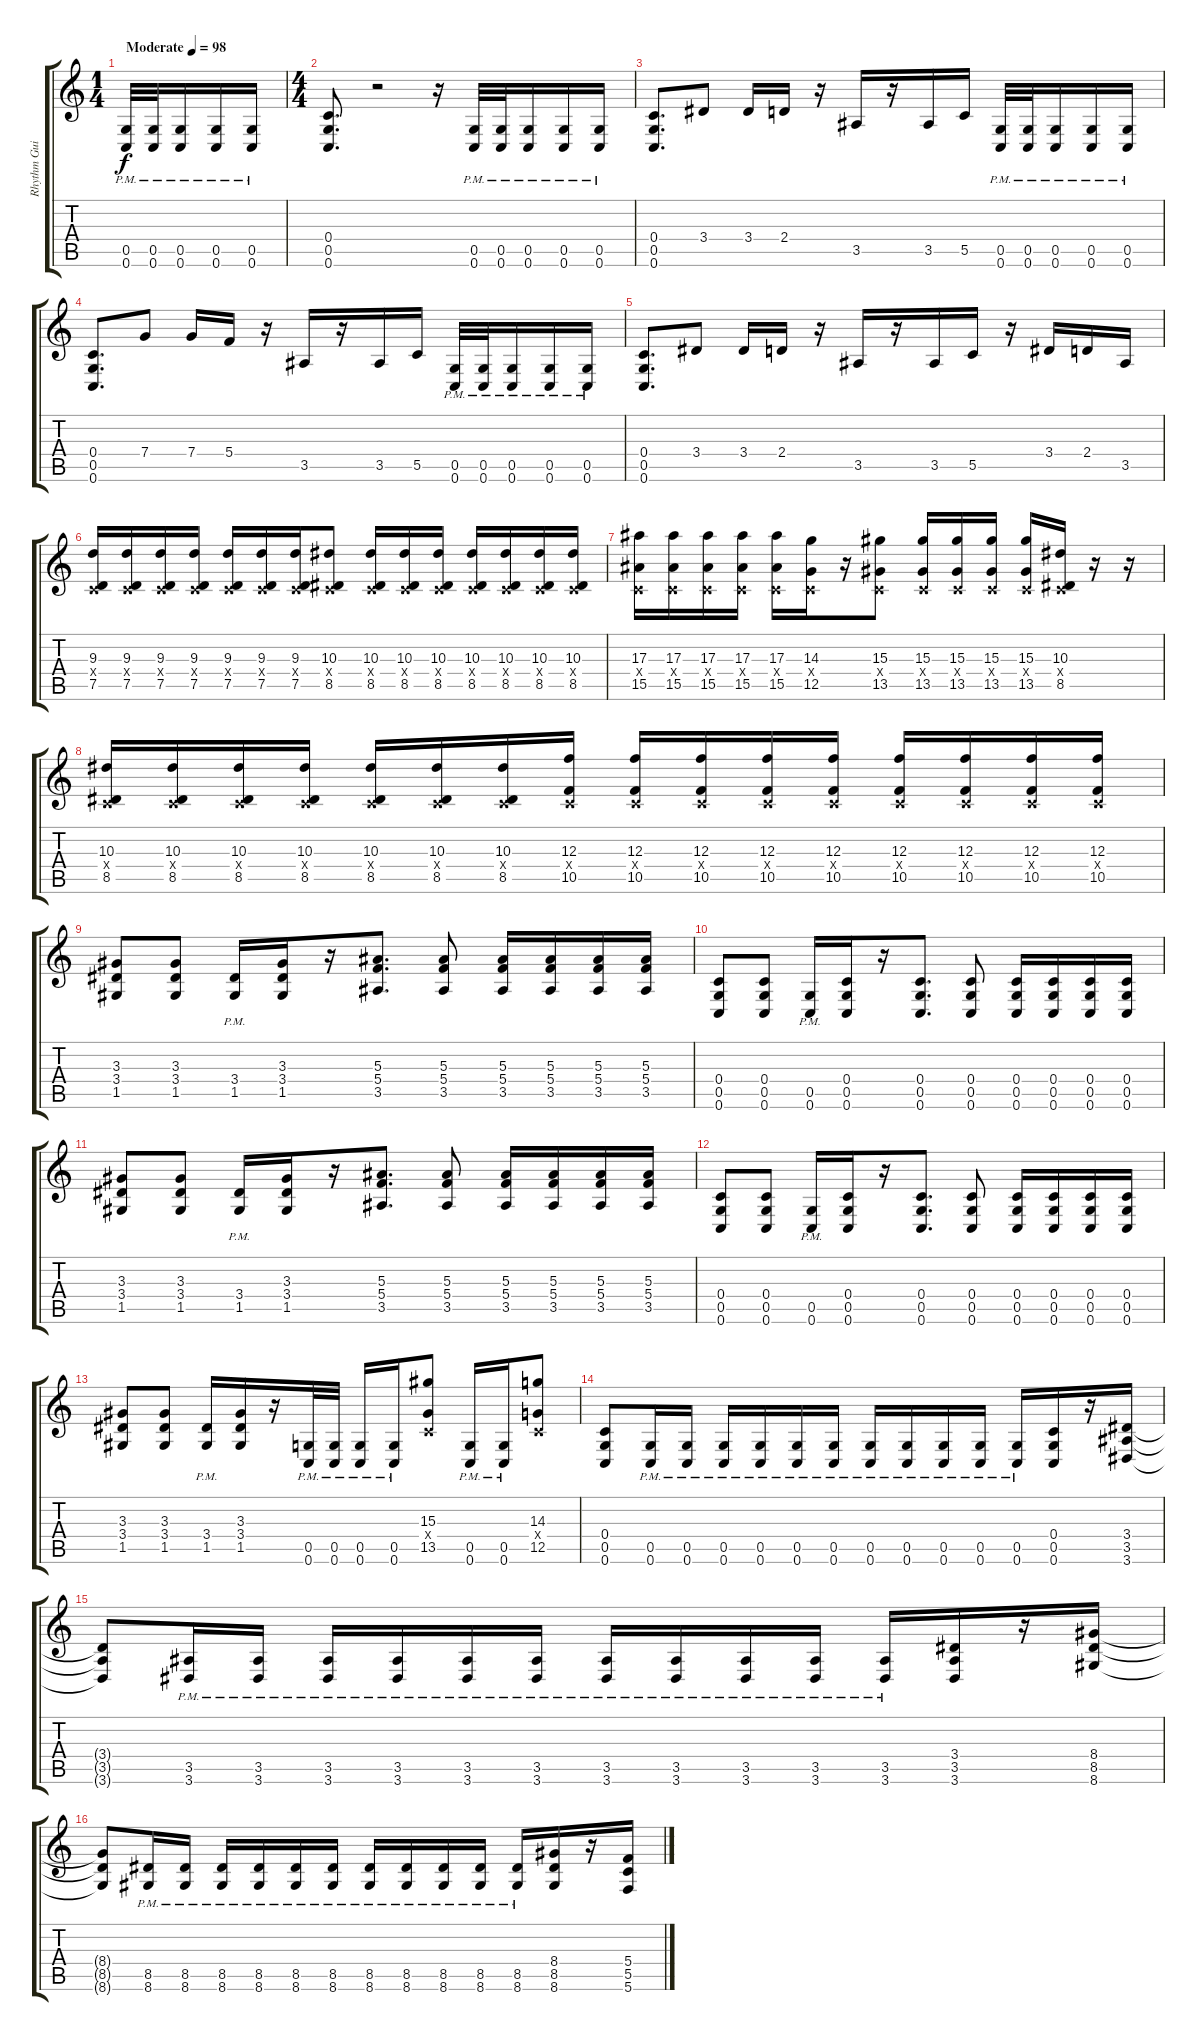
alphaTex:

\track ("Rhythm Guitar" "Rhythm Gui") {instrument distortionguitar}
\staff {score tabs}
\tuning (D4 A3 F3 C3 G2 C2) {hide}
\ts (1 4)
\tempo (98 "Moderate")
\clef g2
\ks c
(0.5{pm} 0.6{pm}).32{dy f instrument distortionguitar} (0.5{pm} 0.6{pm}).32 (0.5{pm} 0.6{pm}).16 (0.5{pm} 0.6{pm}).16 (0.5{pm} 0.6{pm}).16 |
\ts (4 4)
(0.4 0.5 0.6).8{d} r.2 r.16 (0.5{pm} 0.6{pm}).32 (0.5{pm} 0.6{pm}).32 (0.5{pm} 0.6{pm}).16 (0.5{pm} 0.6{pm}).16 (0.5{pm} 0.6{pm}).16 |
(0.4 0.5 0.6).8{d} 3.4.8 3.4.16 2.4.16 r.16 3.5.16 r.16 3.5.16 5.5.16 (0.5{pm} 0.6{pm}).32 (0.5{pm} 0.6{pm}).32 (0.5{pm} 0.6{pm}).16 (0.5{pm} 0.6{pm}).16 (0.5{pm} 0.6{pm}).16 |
(0.4 0.5 0.6).8{d} 7.4.8 7.4.16 5.4.16 r.16 3.5.16 r.16 3.5.16 5.5.16 (0.5{pm} 0.6{pm}).32 (0.5{pm} 0.6{pm}).32 (0.5{pm} 0.6{pm}).16 (0.5{pm} 0.6{pm}).16 (0.5{pm} 0.6{pm}).16 |
(0.4 0.5 0.6).8{d} 3.4.8 3.4.16 2.4.16 r.16 3.5.16 r.16 3.5.16 5.5.16 r.16 3.4.16 2.4.16 3.5.16 |
(9.3 0.4{x} 7.5).16 (9.3 0.4{x} 7.5).16 (9.3 0.4{x} 7.5).16 (9.3 0.4{x} 7.5).16 (9.3 0.4{x} 7.5).16 (9.3 0.4{x} 7.5).16 (9.3 0.4{x} 7.5).16 (10.3 0.4{x} 8.5).8 (10.3 0.4{x} 8.5).16 (10.3 0.4{x} 8.5).16 (10.3 0.4{x} 8.5).16 (10.3 0.4{x} 8.5).16 (10.3 0.4{x} 8.5).16 (10.3 0.4{x} 8.5).16 (10.3 0.4{x} 8.5).16 |
(17.3 0.4{x} 15.5).16 (17.3 0.4{x} 15.5).16 (17.3 0.4{x} 15.5).16 (17.3 0.4{x} 15.5).16 (17.3 0.4{x} 15.5).16 (14.3 0.4{x} 12.5).16 r.16 (15.3 0.4{x} 13.5).8 (15.3 0.4{x} 13.5).16 (15.3 0.4{x} 13.5).16 (15.3 0.4{x} 13.5).16 (15.3 0.4{x} 13.5).16 (10.3 0.4{x} 8.5).16 r.16 r.16 |
(10.3 0.4{x} 8.5).16 (10.3 0.4{x} 8.5).16 (10.3 0.4{x} 8.5).16 (10.3 0.4{x} 8.5).16 (10.3 0.4{x} 8.5).16 (10.3 0.4{x} 8.5).16 (10.3 0.4{x} 8.5).16 (12.3 0.4{x} 10.5).16 (12.3 0.4{x} 10.5).16 (12.3 0.4{x} 10.5).16 (12.3 0.4{x} 10.5).16 (12.3 0.4{x} 10.5).16 (12.3 0.4{x} 10.5).16 (12.3 0.4{x} 10.5).16 (12.3 0.4{x} 10.5).16 (12.3 0.4{x} 10.5).16 |
(3.3 3.4 1.5).8 (3.3 3.4 1.5).8 (3.4{pm} 1.5{pm}).16 (3.3 3.4 1.5).16 r.16 (5.3 5.4 3.5).8{d} (5.3 5.4 3.5).8 (5.3 5.4 3.5).16 (5.3 5.4 3.5).16 (5.3 5.4 3.5).16 (5.3 5.4 3.5).16 |
(0.4 0.5 0.6).8 (0.4 0.5 0.6).8 (0.5{pm} 0.6{pm}).16 (0.4 0.5 0.6).16 r.16 (0.4 0.5 0.6).8{d} (0.4 0.5 0.6).8 (0.4 0.5 0.6).16 (0.4 0.5 0.6).16 (0.4 0.5 0.6).16 (0.4 0.5 0.6).16 |
(3.3 3.4 1.5).8 (3.3 3.4 1.5).8 (3.4{pm} 1.5{pm}).16 (3.3 3.4 1.5).16 r.16 (5.3 5.4 3.5).8{d} (5.3 5.4 3.5).8 (5.3 5.4 3.5).16 (5.3 5.4 3.5).16 (5.3 5.4 3.5).16 (5.3 5.4 3.5).16 |
(0.4 0.5 0.6).8 (0.4 0.5 0.6).8 (0.5{pm} 0.6{pm}).16 (0.4 0.5 0.6).16 r.16 (0.4 0.5 0.6).8{d} (0.4 0.5 0.6).8 (0.4 0.5 0.6).16 (0.4 0.5 0.6).16 (0.4 0.5 0.6).16 (0.4 0.5 0.6).16 |
(3.3 3.4 1.5).8 (3.3 3.4 1.5).8 (3.4{pm} 1.5{pm}).16 (3.3 3.4 1.5).16 r.16 (0.5{pm} 0.6{pm}).32 (0.5{pm} 0.6{pm}).32 (0.5{pm} 0.6{pm}).16 (0.5{pm} 0.6).16 (15.3 0.4{x} 13.5).8 (0.5{pm} 0.6{pm}).16 (0.5{pm} 0.6{pm}).16 (14.3 0.4{x} 12.5).8 |
(0.4 0.5 0.6).8 (0.5{pm} 0.6{pm}).16 (0.5{pm} 0.6{pm}).16 (0.5{pm} 0.6{pm}).16 (0.5{pm} 0.6{pm}).16 (0.5{pm} 0.6{pm}).16 (0.5{pm} 0.6{pm}).16 (0.5{pm} 0.6{pm}).16 (0.5{pm} 0.6{pm}).16 (0.5{pm} 0.6{pm}).16 (0.5{pm} 0.6{pm}).16 (0.5{pm} 0.6{pm}).16 (0.4 0.5 0.6).16 r.16 (3.4 3.5 3.6).16 |
(3.4{t} 3.5{t} 3.6{t}).8 (3.5{pm} 3.6{pm}).16 (3.5{pm} 3.6{pm}).16 (3.5{pm} 3.6{pm}).16 (3.5{pm} 3.6{pm}).16 (3.5{pm} 3.6{pm}).16 (3.5{pm} 3.6{pm}).16 (3.5{pm} 3.6{pm}).16 (3.5{pm} 3.6{pm}).16 (3.5{pm} 3.6{pm}).16 (3.5{pm} 3.6{pm}).16 (3.5{pm} 3.6{pm}).16 (3.4 3.5 3.6).16 r.16 (8.4 8.5 8.6).16 |
(8.4{t} 8.5{t} 8.6{t}).8 (8.5{pm} 8.6{pm}).16 (8.5{pm} 8.6{pm}).16 (8.5{pm} 8.6{pm}).16 (8.5{pm} 8.6{pm}).16 (8.5{pm} 8.6{pm}).16 (8.5{pm} 8.6{pm}).16 (8.5{pm} 8.6{pm}).16 (8.5{pm} 8.6{pm}).16 (8.5{pm} 8.6{pm}).16 (8.5{pm} 8.6{pm}).16 (8.5{pm} 8.6{pm}).16 (8.4 8.5 8.6).16 r.16 (5.4 5.5 5.6).16
